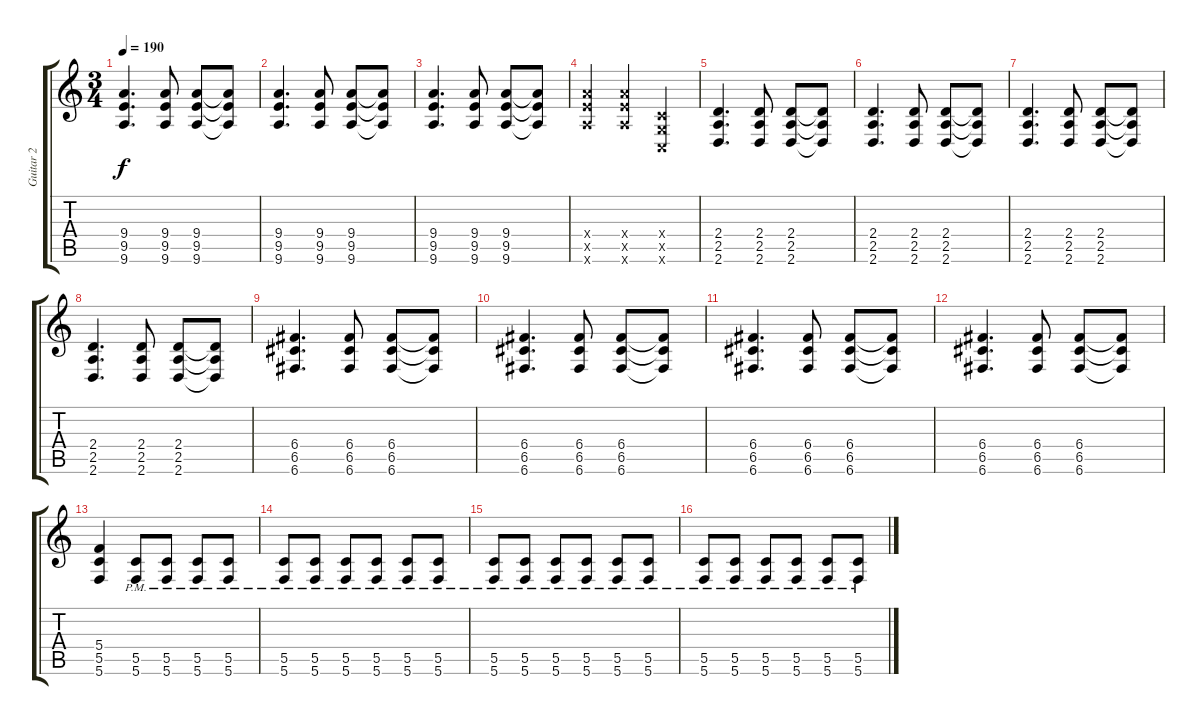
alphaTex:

\track ("Guitar 2" "Guitar 2") {instrument overdrivenguitar}
\staff {score tabs}
\tuning (E4 C4 G3 C3 G2 C2) {hide}
\ts (3 4)
\tempo 190
\clef g2
\ks c
(9.4 9.5 9.6).4{d dy f} (9.4 9.5 9.6).8 (9.4 9.5 9.6).8 (9.4{t} 9.5{t} 9.6{t}).8 |
(9.4 9.5 9.6).4{d} (9.4 9.5 9.6).8 (9.4 9.5 9.6).8 (9.4{t} 9.5{t} 9.6{t}).8 |
(9.4 9.5 9.6).4{d} (9.4 9.5 9.6).8 (9.4 9.5 9.6).8 (9.4{t} 9.5{t} 9.6{t}).8 |
(9.4{x} 9.5{x} 9.6{x}).4 (9.4{x} 9.5{x} 9.6{x}).4 (0.4{x} 0.5{x} 0.6{x}).4 |
(2.4 2.5 2.6).4{d} (2.4 2.5 2.6).8 (2.4 2.5 2.6).8 (2.4{t} 2.5{t} 2.6{t}).8 |
(2.4 2.5 2.6).4{d} (2.4 2.5 2.6).8 (2.4 2.5 2.6).8 (2.4{t} 2.5{t} 2.6{t}).8 |
(2.4 2.5 2.6).4{d} (2.4 2.5 2.6).8 (2.4 2.5 2.6).8 (2.4{t} 2.5{t} 2.6{t}).8 |
(2.4 2.5 2.6).4{d} (2.4 2.5 2.6).8 (2.4 2.5 2.6).8 (2.4{t} 2.5{t} 2.6{t}).8 |
(6.4 6.5 6.6).4{d} (6.4 6.5 6.6).8 (6.4 6.5 6.6).8 (6.4{t} 6.5{t} 6.6{t}).8 |
(6.4 6.5 6.6).4{d} (6.4 6.5 6.6).8 (6.4 6.5 6.6).8 (6.4{t} 6.5{t} 6.6{t}).8 |
(6.4 6.5 6.6).4{d} (6.4 6.5 6.6).8 (6.4 6.5 6.6).8 (6.4{t} 6.5{t} 6.6{t}).8 |
(6.4 6.5 6.6).4{d} (6.4 6.5 6.6).8 (6.4 6.5 6.6).8 (6.4{t} 6.5{t} 6.6{t}).8 |
(5.4 5.5 5.6).4 (5.5{pm} 5.6{pm}).8 (5.5{pm} 5.6{pm}).8 (5.5{pm} 5.6{pm}).8 (5.5{pm} 5.6{pm}).8 |
(5.5{pm} 5.6{pm}).8 (5.5{pm} 5.6{pm}).8 (5.5{pm} 5.6{pm}).8 (5.5{pm} 5.6{pm}).8 (5.5{pm} 5.6{pm}).8 (5.5{pm} 5.6{pm}).8 |
(5.5{pm} 5.6{pm}).8 (5.5{pm} 5.6{pm}).8 (5.5{pm} 5.6{pm}).8 (5.5{pm} 5.6{pm}).8 (5.5{pm} 5.6{pm}).8 (5.5{pm} 5.6{pm}).8 |
(5.5{pm} 5.6{pm}).8 (5.5{pm} 5.6{pm}).8 (5.5{pm} 5.6{pm}).8 (5.5{pm} 5.6{pm}).8 (5.5{pm} 5.6{pm}).8 (5.5{pm} 5.6{pm}).8
